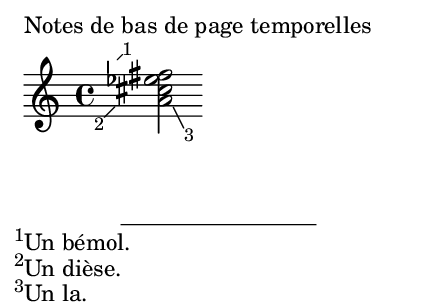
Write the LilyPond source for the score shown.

%% Generated by lilypond-book
%% Options: [exampleindent=10.16\mm,indent=0\mm,line-width=160\mm,paper-height=845.047\pt,paper-width=597.508\pt,papersize="a8landscape",quote]
\include "lilypond-book-preamble.ly"


% ****************************************************************
% Start cut-&-pastable-section
% ****************************************************************

#(ly:set-option 'eps-box-padding 3.000000)



\paper {
  #(set-paper-size "a8landscape")
  indent = 0\mm
}

\layout {
  
}




% ****************************************************************
% ly snippet:
% ****************************************************************
\sourcefileline 1801
\book {
  \header { tagline = ##f }
  \markup "Notes de bas de page temporelles"
  \markup \null
  \relative c'' {
    < \footnote #'(1 . -2) "Un la." a
      \single \footnote #'(-1 . -1) "Un dièse." Accidental
      cis
      \single \footnote #'(0.5 . 0.5) "Un bémol." Accidental
      ees fis
    >2
  }
}


% ****************************************************************
% end ly snippet
% ****************************************************************
